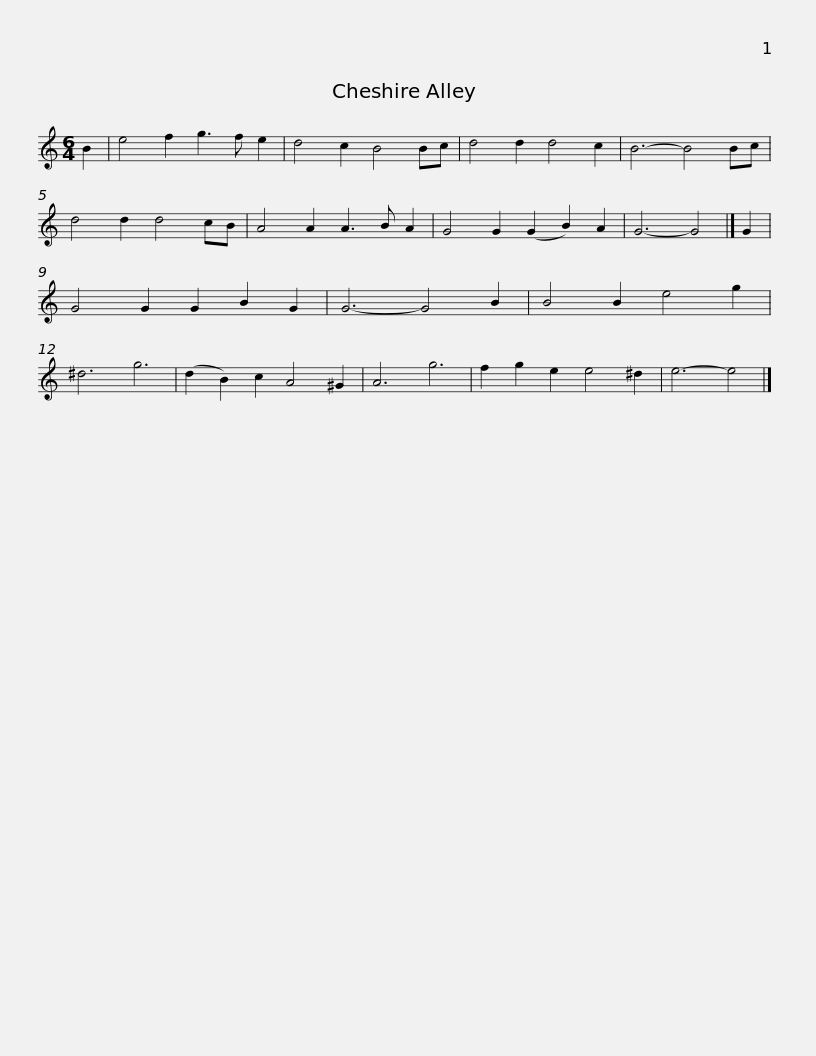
X:1
L:1/8
M:6/4
I:linebreak $
K:C
V:1 treble
V:1
 B2 | e4 f2 g3 f e2 | d4 c2 B4 Bc | d4 d2 d4 c2 | B6- B4 Bc | %5
 d4 d2 d4 cB | A4 A2 A3 B A2 | G4 G2 (G2 B2) A2 | G6- G4 |]$ G2 | %10
 G4 G2 G2 B2 G2 | G6- G4 B2 | B4 B2 e4 g2 | ^d6 g6 | (d2 B2) c2 A4 ^G2 | %15
 A6 g6 | f2 g2 e2 e4 ^d2 | e6- e4 |] %18
